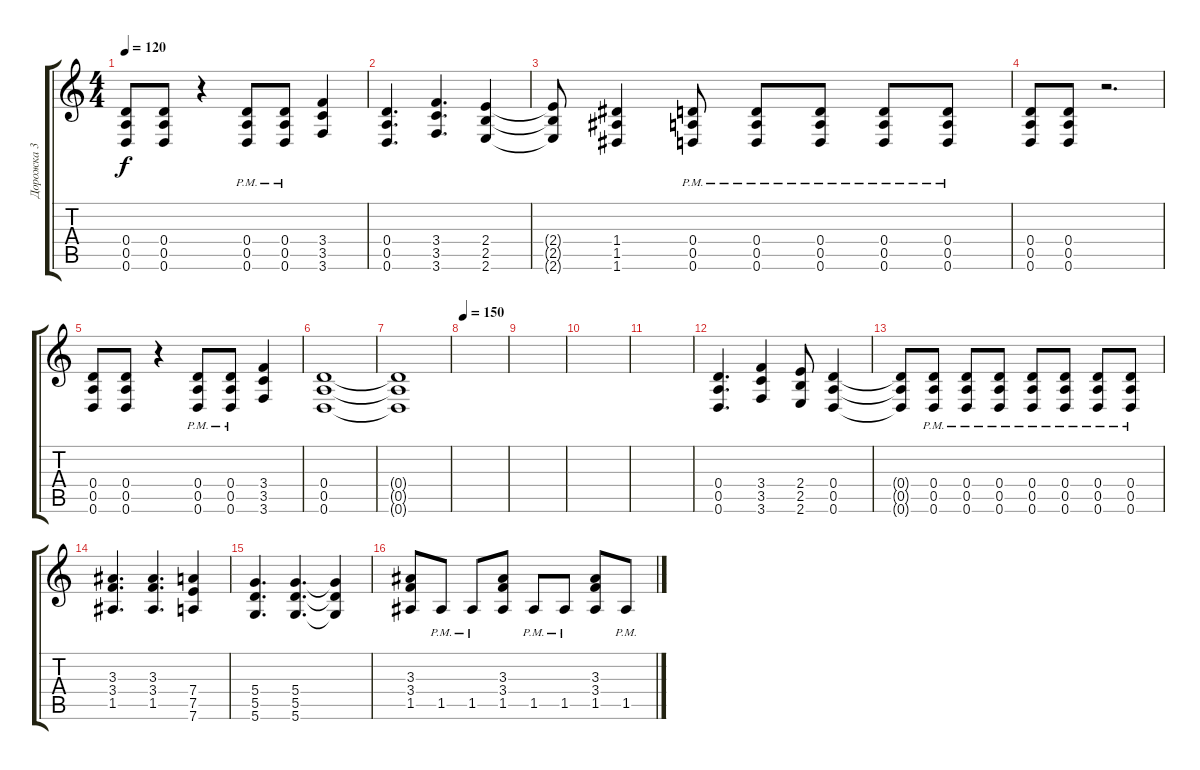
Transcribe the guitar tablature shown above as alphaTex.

\track ("Дорожка 3" "Дорожка 3") {instrument distortionguitar}
\staff {score tabs}
\tuning (E4 B3 G3 D3 A2 D2) {hide}
\ts (4 4)
\tempo 120
\clef g2
\ks c
(0.4 0.5 0.6).8{dy f} (0.4 0.5 0.6).8 r.4 (0.4{pm} 0.5{pm} 0.6{pm}).8 (0.4{pm} 0.5{pm} 0.6{pm}).8 (3.4 3.5 3.6).4 |
(0.4 0.5 0.6).4{d} (3.4 3.5 3.6).4{d} (2.4 2.5 2.6).4 |
(2.4{t} 2.5{t} 2.6{t}).8 (1.4 1.5 1.6).4 (0.4{pm} 0.5{pm} 0.6{pm}).8 (0.4{pm} 0.5{pm} 0.6{pm}).8 (0.4{pm} 0.5{pm} 0.6{pm}).8 (0.4{pm} 0.5{pm} 0.6{pm}).8 (0.4{pm} 0.5{pm} 0.6{pm}).8 |
(0.4 0.5 0.6).8 (0.4 0.5 0.6).8 r.2{d} |
(0.4 0.5 0.6).8 (0.4 0.5 0.6).8 r.4 (0.4{pm} 0.5{pm} 0.6{pm}).8 (0.4{pm} 0.5{pm} 0.6{pm}).8 (3.4 3.5 3.6).4 |
(0.4 0.5 0.6).1 |
(0.4{t} 0.5{t} 0.6{t}).1 |
\tempo 150
|
|
|
|
(0.4 0.5 0.6).4{d} (3.4 3.5 3.6).4 (2.4 2.5 2.6).8 (0.4 0.5 0.6).4 |
(0.4{t} 0.5{t} 0.6{t}).8 (0.4{pm} 0.5{pm} 0.6{pm}).8 (0.4{pm} 0.5{pm} 0.6{pm}).8 (0.4{pm} 0.5{pm} 0.6{pm}).8 (0.4{pm} 0.5{pm} 0.6{pm}).8 (0.4{pm} 0.5{pm} 0.6{pm}).8 (0.4{pm} 0.5{pm} 0.6{pm}).8 (0.4{pm} 0.5{pm} 0.6{pm}).8 |
(3.3 3.4 1.5).4{d} (3.3 3.4 1.5).4{d} (7.4 7.5 7.6).4 |
(5.4 5.5 5.6).4{d} (5.4 5.5 5.6).4{d} (5.4{t} 5.5{t} 5.6{t}).4 |
(3.3 3.4 1.5).8 1.5{pm}.8 1.5{pm}.8 (3.3 3.4 1.5).8 1.5{pm}.8 1.5{pm}.8 (3.3 3.4 1.5).8 1.5{pm}.8
